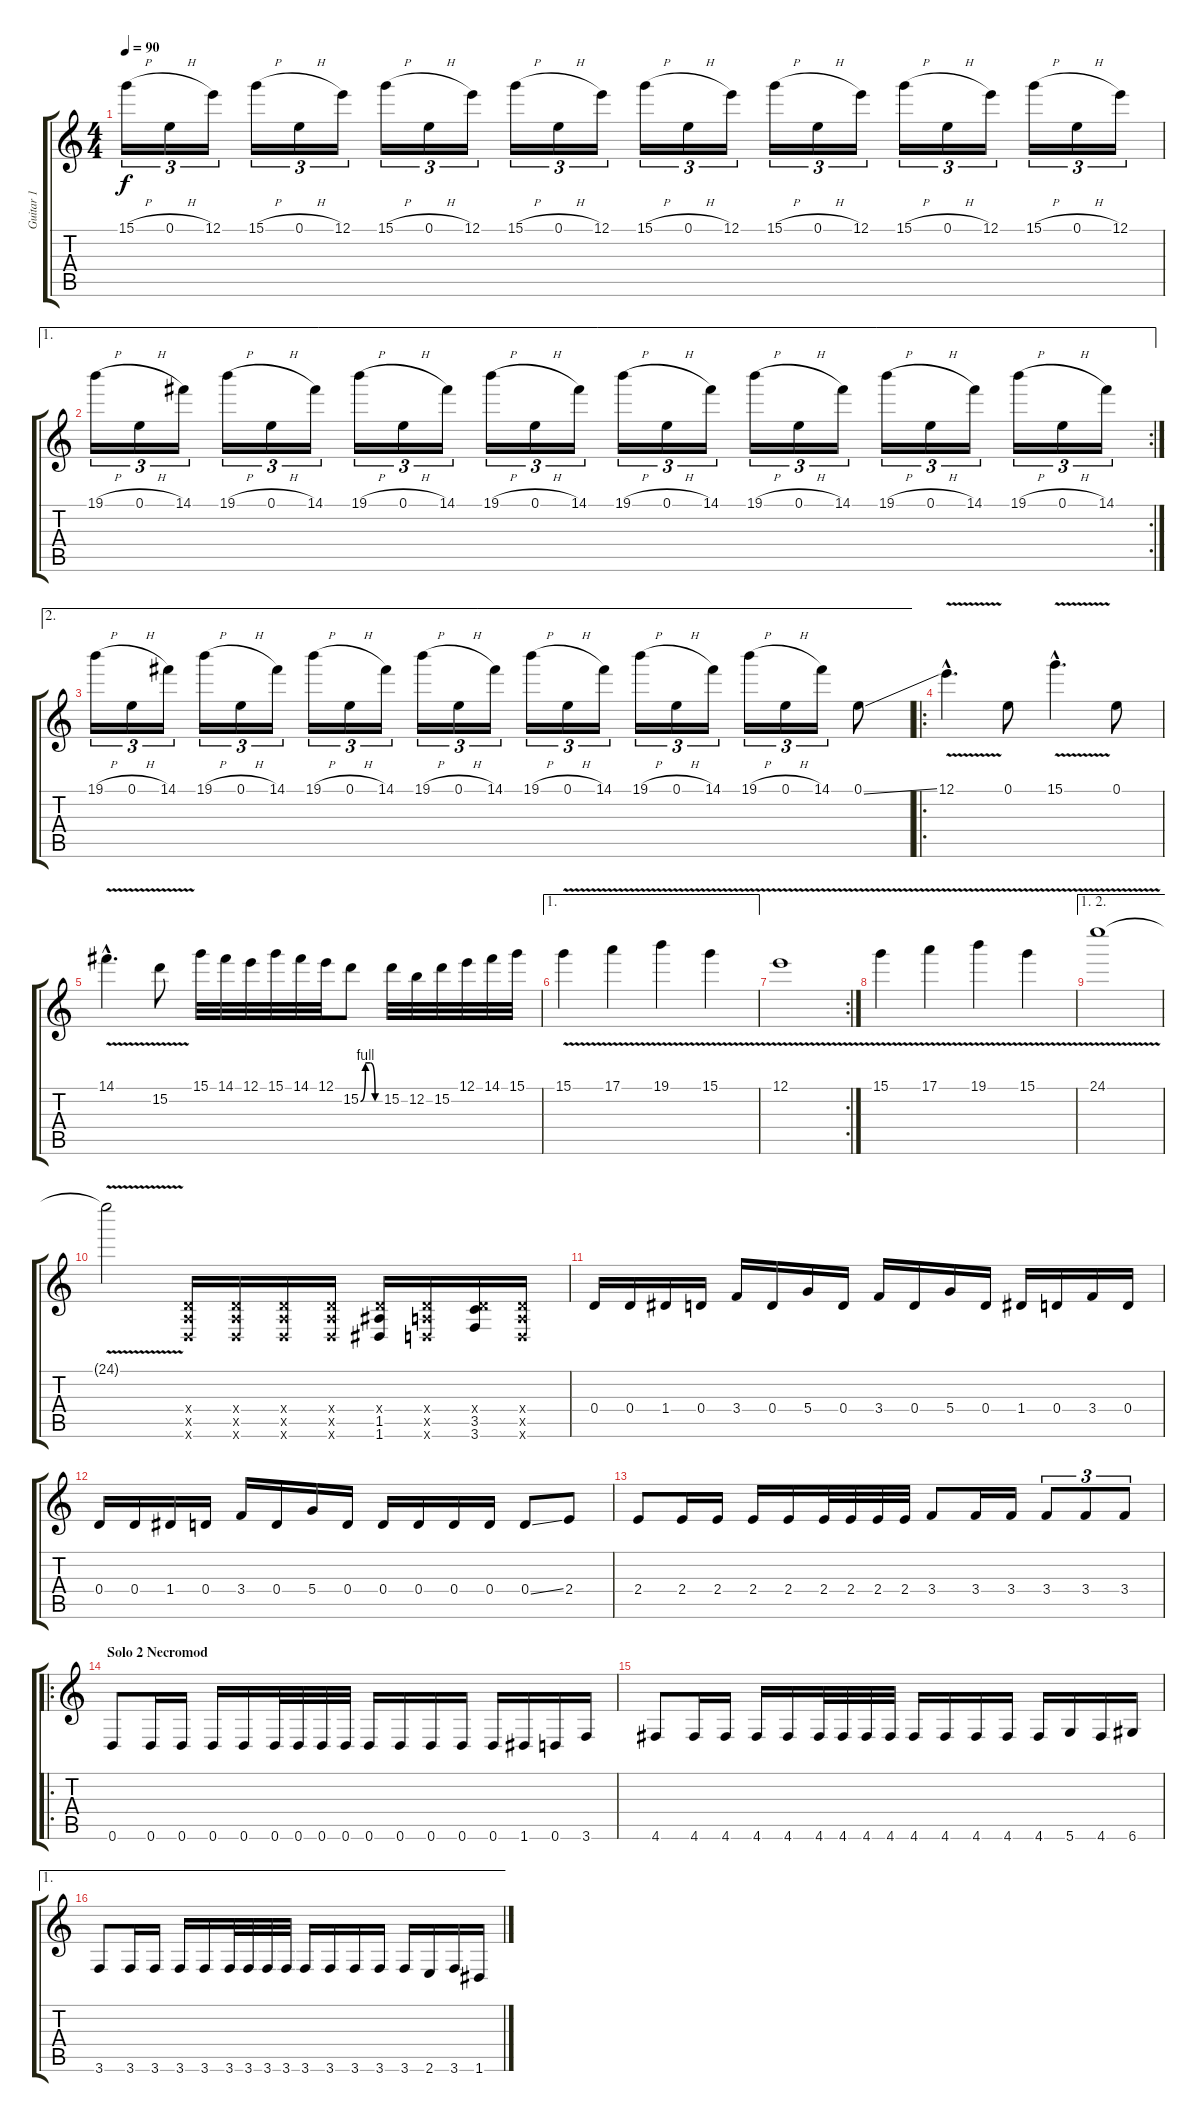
\track ("Guitar 1" "Guitar 1") {instrument acousticguitarsteel}
\staff {score tabs}
\tuning (E4 B3 G3 D3 A2 D2) {hide}
\ts (4 4)
\tempo 90
\clef g2
\ks c
15.1{h}.16{tu (3 2) dy f} 0.1{h}.16{tu (3 2)} 12.1.16{tu (3 2)} 15.1{h}.16{tu (3 2)} 0.1{h}.16{tu (3 2)} 12.1.16{tu (3 2)} 15.1{h}.16{tu (3 2)} 0.1{h}.16{tu (3 2)} 12.1.16{tu (3 2)} 15.1{h}.16{tu (3 2)} 0.1{h}.16{tu (3 2)} 12.1.16{tu (3 2)} 15.1{h}.16{tu (3 2)} 0.1{h}.16{tu (3 2)} 12.1.16{tu (3 2)} 15.1{h}.16{tu (3 2)} 0.1{h}.16{tu (3 2)} 12.1.16{tu (3 2)} 15.1{h}.16{tu (3 2)} 0.1{h}.16{tu (3 2)} 12.1.16{tu (3 2)} 15.1{h}.16{tu (3 2)} 0.1{h}.16{tu (3 2)} 12.1.16{tu (3 2)} |
\ae 1
\rc 2
19.1{h}.16{tu (3 2)} 0.1{h}.16{tu (3 2)} 14.1.16{tu (3 2)} 19.1{h}.16{tu (3 2)} 0.1{h}.16{tu (3 2)} 14.1.16{tu (3 2)} 19.1{h}.16{tu (3 2)} 0.1{h}.16{tu (3 2)} 14.1.16{tu (3 2)} 19.1{h}.16{tu (3 2)} 0.1{h}.16{tu (3 2)} 14.1.16{tu (3 2)} 19.1{h}.16{tu (3 2)} 0.1{h}.16{tu (3 2)} 14.1.16{tu (3 2)} 19.1{h}.16{tu (3 2)} 0.1{h}.16{tu (3 2)} 14.1.16{tu (3 2)} 19.1{h}.16{tu (3 2)} 0.1{h}.16{tu (3 2)} 14.1.16{tu (3 2)} 19.1{h}.16{tu (3 2)} 0.1{h}.16{tu (3 2)} 14.1.16{tu (3 2)} |
\ae 2
19.1{h}.16{tu (3 2)} 0.1{h}.16{tu (3 2)} 14.1.16{tu (3 2)} 19.1{h}.16{tu (3 2)} 0.1{h}.16{tu (3 2)} 14.1.16{tu (3 2)} 19.1{h}.16{tu (3 2)} 0.1{h}.16{tu (3 2)} 14.1.16{tu (3 2)} 19.1{h}.16{tu (3 2)} 0.1{h}.16{tu (3 2)} 14.1.16{tu (3 2)} 19.1{h}.16{tu (3 2)} 0.1{h}.16{tu (3 2)} 14.1.16{tu (3 2)} 19.1{h}.16{tu (3 2)} 0.1{h}.16{tu (3 2)} 14.1.16{tu (3 2)} 19.1{h}.16{tu (3 2)} 0.1{h}.16{tu (3 2)} 14.1.16{tu (3 2)} 0.1{ss}.8 |
\ro
12.1{v hac}.4{d} 0.1.8 15.1{v hac}.4{d} 0.1.8 |
14.1{v hac}.4{d} 15.2{v}.8 15.1.32 14.1.32 12.1.32 15.1.32 14.1.32 12.1.32 15.2{be (custom 0 0 15 4 30 4 45 0 60 0)}.8 15.2.32 12.2.32 15.2.32 12.1.32 14.1.32 15.1.32 |
\ae 1
15.1{v}.4 17.1{v}.4 19.1{v}.4 15.1{v}.4 |
\rc 2
12.1{v}.1 |
15.1{v}.4 17.1{v}.4 19.1{v}.4 15.1{v}.4 |
\ae (1 2)
24.1{v}.1 |
24.1{t}.2 (0.4{x} 0.5{x} 0.6{x}).16 (0.4{x} 0.5{x} 0.6{x}).16 (0.4{x} 0.5{x} 0.6{x}).16 (0.4{x} 0.5{x} 0.6{x}).16 (0.4{x} 1.5 1.6).16 (0.4{x} 0.5{x} 0.6{x}).16 (0.4{x} 3.5 3.6).16 (0.4{x} 0.5{x} 0.6{x}).16 |
0.4.16 0.4.16 1.4.16 0.4.16 3.4.16 0.4.16 5.4.16 0.4.16 3.4.16 0.4.16 5.4.16 0.4.16 1.4.16 0.4.16 3.4.16 0.4.16 |
0.4.16 0.4.16 1.4.16 0.4.16 3.4.16 0.4.16 5.4.16 0.4.16 0.4.16 0.4.16 0.4.16 0.4.16 0.4{ss}.8 2.4.8 |
2.4.8 2.4.16 2.4.16 2.4.16 2.4.16 2.4.32 2.4.32 2.4.32 2.4.32 3.4.8 3.4.16 3.4.16 3.4.8{tu (3 2)} 3.4.8{tu (3 2)} 3.4.8{tu (3 2)} |
\ro
\section ("" "Solo 2 Necromod")
0.6.8 0.6.16 0.6.16 0.6.16 0.6.16 0.6.32 0.6.32 0.6.32 0.6.32 0.6.16 0.6.16 0.6.16 0.6.16 0.6.16 1.6.16 0.6.16 3.6.16 |
4.6.8 4.6.16 4.6.16 4.6.16 4.6.16 4.6.32 4.6.32 4.6.32 4.6.32 4.6.16 4.6.16 4.6.16 4.6.16 4.6.16 5.6.16 4.6.16 6.6.16 |
\ae 1
3.6.8 3.6.16 3.6.16 3.6.16 3.6.16 3.6.32 3.6.32 3.6.32 3.6.32 3.6.16 3.6.16 3.6.16 3.6.16 3.6.16 2.6.16 3.6.16 1.6.16
